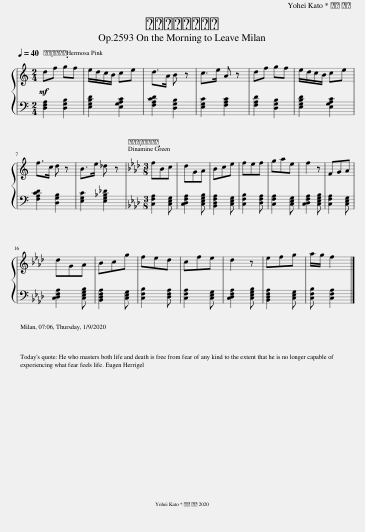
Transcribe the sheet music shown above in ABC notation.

X:1
%%score { 1 | 2 }
L:1/8
Q:1/4=40
M:2/4
I:linebreak $
K:C
V:1 treble
V:2 bass
V:1
!mf! df gf | e/d/c/B/ ce | d>A B z | c>e A z | df gf | %5
 e/d/c/B/ ce |$ f>c d z | B>e _d z |[K:Ab][M:3/8] fBc | dGA | %10
 Bce | fef | gae | f2 z | FGA |$ %15
 dGA | Bcg | fed | cfe | d2 z | %20
 efg | a/g/ f2 |] %22
V:2
 [D,F,A,]2 [D,G,B,]2 | [E,G,B,D]2 [E,G,A,C]2 | [F,A,CD]2 [D,G,B,]2 | [E,G,C]2 [F,A,C]2 | [F,A,D]2 [D,G,B,]2 | %5
 [E,G,B,D]2 [E,G,A,C]2 |$ [F,A,CD]2 [D,G,B,]2 | [E,G,C]2 [E,G,_B,_D]2 |[K:Ab][M:3/8] [C,F,A,]2 [C,E,G,] | [C,D,F,A,]2 [C,E,G,B,] | %10
 [B,,D,F,A,]2 [C,E,G,] | [C,F,B,]2 [D,F,A,] | [C,F,A,]2 [C,E,G,] | [C,D,F,A,]2 [C,E,G,B,] | [C,F,A,]2 [C,E,G,] |$ %15
 [C,D,F,A,]2 [C,E,G,B,] | [B,,D,F,A,]2 [C,E,G,] | [C,F,B,]2 [D,F,A,] | [C,F,A,]2 [C,E,G,] | [C,D,F,A,]2 [C,E,G,B,] | %20
 [B,,D,F,A,]2 [C,E,G,] | [C,F,B,] [C,F,A,]2 |] %22
